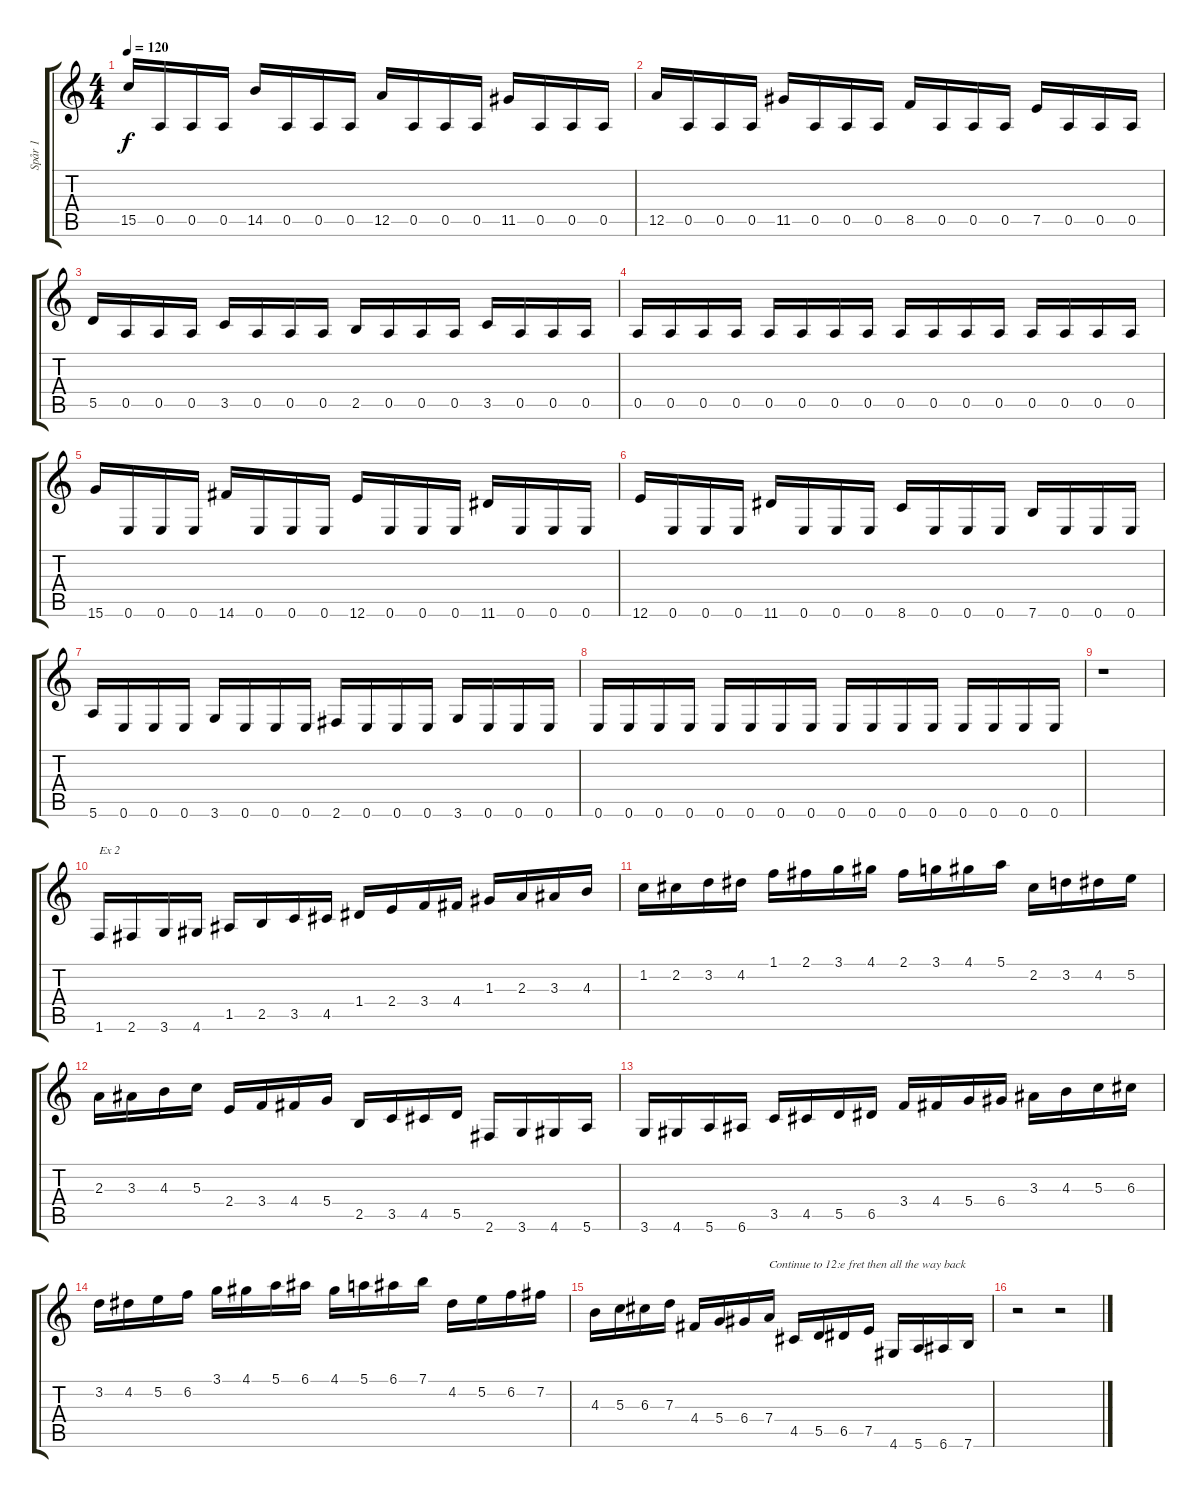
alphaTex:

\track ("Spår 1" "Spår 1") {instrument distortionguitar}
\staff {score tabs}
\tuning (E4 B3 G3 D3 A2 E2) {hide}
\ts (4 4)
\tempo 120
\clef g2
\ks c
15.5.16{dy f} 0.5.16 0.5.16 0.5.16 14.5.16 0.5.16 0.5.16 0.5.16 12.5.16 0.5.16 0.5.16 0.5.16 11.5.16 0.5.16 0.5.16 0.5.16 |
12.5.16 0.5.16 0.5.16 0.5.16 11.5.16 0.5.16 0.5.16 0.5.16 8.5.16 0.5.16 0.5.16 0.5.16 7.5.16 0.5.16 0.5.16 0.5.16 |
5.5.16 0.5.16 0.5.16 0.5.16 3.5.16 0.5.16 0.5.16 0.5.16 2.5.16 0.5.16 0.5.16 0.5.16 3.5.16 0.5.16 0.5.16 0.5.16 |
0.5.16 0.5.16 0.5.16 0.5.16 0.5.16 0.5.16 0.5.16 0.5.16 0.5.16 0.5.16 0.5.16 0.5.16 0.5.16 0.5.16 0.5.16 0.5.16 |
15.6.16 0.6.16 0.6.16 0.6.16 14.6.16 0.6.16 0.6.16 0.6.16 12.6.16 0.6.16 0.6.16 0.6.16 11.6.16 0.6.16 0.6.16 0.6.16 |
12.6.16 0.6.16 0.6.16 0.6.16 11.6.16 0.6.16 0.6.16 0.6.16 8.6.16 0.6.16 0.6.16 0.6.16 7.6.16 0.6.16 0.6.16 0.6.16 |
5.6.16 0.6.16 0.6.16 0.6.16 3.6.16 0.6.16 0.6.16 0.6.16 2.6.16 0.6.16 0.6.16 0.6.16 3.6.16 0.6.16 0.6.16 0.6.16 |
0.6.16 0.6.16 0.6.16 0.6.16 0.6.16 0.6.16 0.6.16 0.6.16 0.6.16 0.6.16 0.6.16 0.6.16 0.6.16 0.6.16 0.6.16 0.6.16 |
r.1 |
1.6.16{txt "Ex 2"} 2.6.16 3.6.16 4.6.16 1.5.16 2.5.16 3.5.16 4.5.16 1.4.16 2.4.16 3.4.16 4.4.16 1.3.16 2.3.16 3.3.16 4.3.16 |
1.2.16 2.2.16 3.2.16 4.2.16 1.1.16 2.1.16 3.1.16 4.1.16 2.1.16 3.1.16 4.1.16 5.1.16 2.2.16 3.2.16 4.2.16 5.2.16 |
2.3.16 3.3.16 4.3.16 5.3.16 2.4.16 3.4.16 4.4.16 5.4.16 2.5.16 3.5.16 4.5.16 5.5.16 2.6.16 3.6.16 4.6.16 5.6.16 |
3.6.16 4.6.16 5.6.16 6.6.16 3.5.16 4.5.16 5.5.16 6.5.16 3.4.16 4.4.16 5.4.16 6.4.16 3.3.16 4.3.16 5.3.16 6.3.16 |
3.2.16 4.2.16 5.2.16 6.2.16 3.1.16 4.1.16 5.1.16 6.1.16 4.1.16 5.1.16 6.1.16 7.1.16 4.2.16 5.2.16 6.2.16 7.2.16 |
4.3.16 5.3.16 6.3.16 7.3.16 4.4.16 5.4.16 6.4.16 7.4.16{txt "Continue to 12:e fret then all the way back"} 4.5.16 5.5.16 6.5.16 7.5.16 4.6.16 5.6.16 6.6.16 7.6.16 |
r.2 r.2
